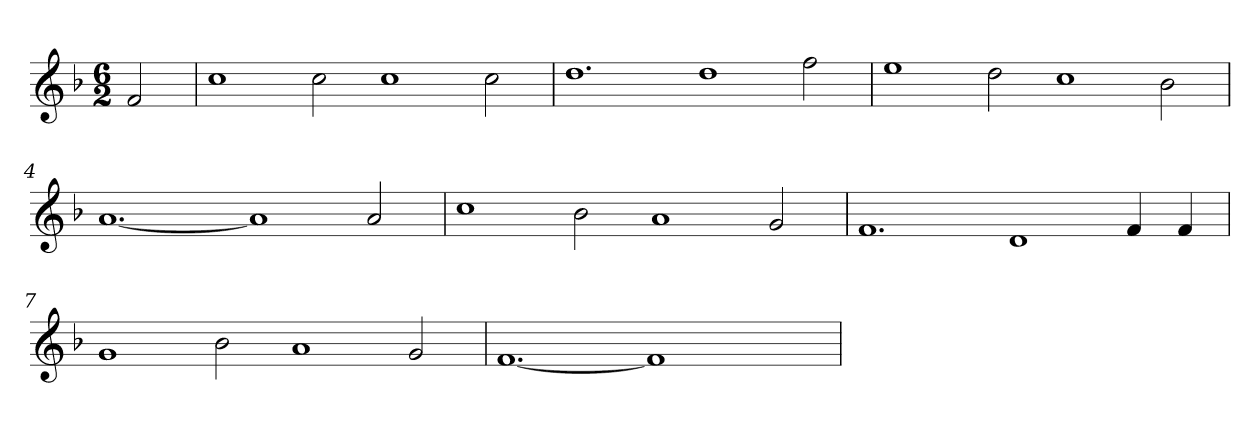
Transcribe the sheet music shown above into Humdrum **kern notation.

**kern
*part1
*staff1
*clefG2
*k[b-]
*F:
*M6/2
=
2f
=1
1cc
2cc
1cc
2cc
=2
1.dd
1dd
2ff
=3
1ee
2dd
1cc
2b-
=4
[1.a
1a]
2a
=5
1cc
2b-
1a
2g
=6
1.f
1d
4f
4f
=7
1g
2b-
1a
2g
=8
[1.f
1f]
2ryy
=
*-
